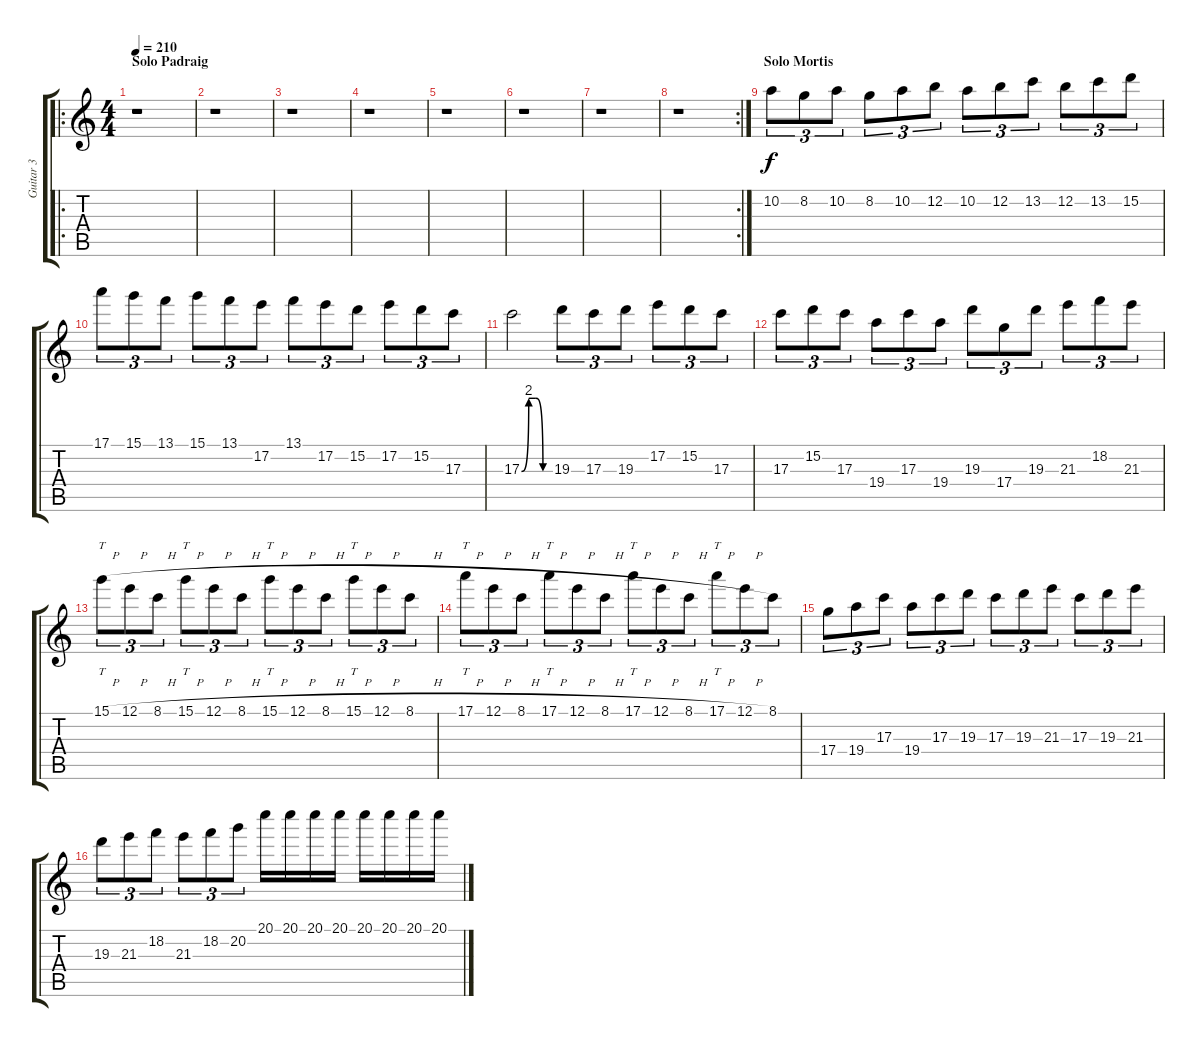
\track ("Guitar 3" "Guitar 3") {instrument distortionguitar}
\staff {score tabs}
\tuning (E4 B3 G3 D3 A2 E2) {hide}
\ro
\ts (4 4)
\section ("" "Solo Padraig")
\tempo 210
\clef g2
\ks c
r.1{dy f} |
r.1 |
r.1 |
r.1 |
r.1 |
r.1 |
r.1 |
\rc 2
r.1 |
\section ("" "Solo Mortis")
10.2.8{tu (3 2)} 8.2.8{tu (3 2)} 10.2.8{tu (3 2)} 8.2.8{tu (3 2)} 10.2.8{tu (3 2)} 12.2.8{tu (3 2)} 10.2.8{tu (3 2)} 12.2.8{tu (3 2)} 13.2.8{tu (3 2)} 12.2.8{tu (3 2)} 13.2.8{tu (3 2)} 15.2.8{tu (3 2)} |
17.1.8{tu (3 2)} 15.1.8{tu (3 2)} 13.1.8{tu (3 2)} 15.1.8{tu (3 2)} 13.1.8{tu (3 2)} 17.2.8{tu (3 2)} 13.1.8{tu (3 2)} 17.2.8{tu (3 2)} 15.2.8{tu (3 2)} 17.2.8{tu (3 2)} 15.2.8{tu (3 2)} 17.3.8{tu (3 2)} |
17.3{be (custom 0 0 15 8 30 8 45 0 60 0)}.2 19.3.8{tu (3 2)} 17.3.8{tu (3 2)} 19.3.8{tu (3 2)} 17.2.8{tu (3 2)} 15.2.8{tu (3 2)} 17.3.8{tu (3 2)} |
17.3.8{tu (3 2)} 15.2.8{tu (3 2)} 17.3.8{tu (3 2)} 19.4.8{tu (3 2)} 17.3.8{tu (3 2)} 19.4.8{tu (3 2)} 19.3.8{tu (3 2)} 17.4.8{tu (3 2)} 19.3.8{tu (3 2)} 21.3.8{tu (3 2)} 18.2.8{tu (3 2)} 21.3.8{tu (3 2)} |
15.1{h}.8{tt tu (3 2)} 12.1{h}.8{tu (3 2)} 8.1{h}.8{tu (3 2)} 15.1{h}.8{tt tu (3 2)} 12.1{h}.8{tu (3 2)} 8.1{h}.8{tu (3 2)} 15.1{h}.8{tt tu (3 2)} 12.1{h}.8{tu (3 2)} 8.1{h}.8{tu (3 2)} 15.1{h}.8{tt tu (3 2)} 12.1{h}.8{tu (3 2)} 8.1{h}.8{tu (3 2)} |
17.1{h}.8{tt tu (3 2)} 12.1{h}.8{tu (3 2)} 8.1{h}.8{tu (3 2)} 17.1{h}.8{tt tu (3 2)} 12.1{h}.8{tu (3 2)} 8.1{h}.8{tu (3 2)} 17.1{h}.8{tt tu (3 2)} 12.1{h}.8{tu (3 2)} 8.1{h}.8{tu (3 2)} 17.1{h}.8{tt tu (3 2)} 12.1{h}.8{tu (3 2)} 8.1.8{tu (3 2)} |
17.4.8{tu (3 2)} 19.4.8{tu (3 2)} 17.3.8{tu (3 2)} 19.4.8{tu (3 2)} 17.3.8{tu (3 2)} 19.3.8{tu (3 2)} 17.3.8{tu (3 2)} 19.3.8{tu (3 2)} 21.3.8{tu (3 2)} 17.3.8{tu (3 2)} 19.3.8{tu (3 2)} 21.3.8{tu (3 2)} |
19.3.8{tu (3 2)} 21.3.8{tu (3 2)} 18.2.8{tu (3 2)} 21.3.8{tu (3 2)} 18.2.8{tu (3 2)} 20.2.8{tu (3 2)} 20.1.16 20.1.16 20.1.16 20.1.16 20.1.16 20.1.16 20.1.16 20.1.16
